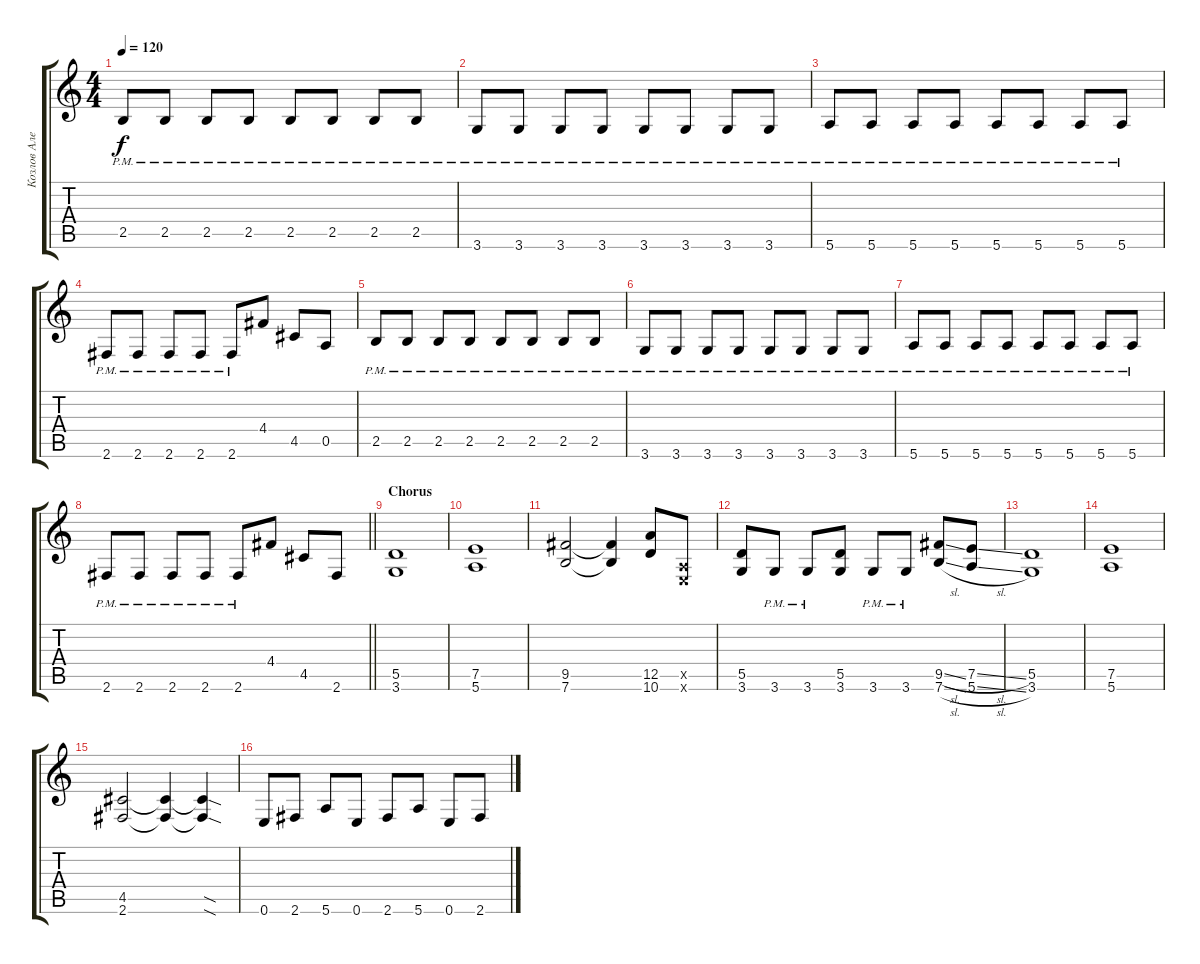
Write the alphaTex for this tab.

\track ("Козлов Александр  ( Ритм гитара )" "Козлов Але") {instrument distortionguitar}
\staff {score tabs}
\tuning (E4 B3 G3 D3 A2 E2) {hide}
\ts (4 4)
\tempo 120
\clef g2
\ks c
2.5{pm}.8{dy f} 2.5{pm}.8 2.5{pm}.8 2.5{pm}.8 2.5{pm}.8 2.5{pm}.8 2.5{pm}.8 2.5{pm}.8 |
3.6{pm}.8 3.6{pm}.8 3.6{pm}.8 3.6{pm}.8 3.6{pm}.8 3.6{pm}.8 3.6{pm}.8 3.6{pm}.8 |
5.6{pm}.8 5.6{pm}.8 5.6{pm}.8 5.6{pm}.8 5.6{pm}.8 5.6{pm}.8 5.6{pm}.8 5.6{pm}.8 |
2.6{pm}.8 2.6{pm}.8 2.6{pm}.8 2.6{pm}.8 2.6{pm}.8 4.4.8 4.5.8 0.5.8 |
2.5{pm}.8 2.5{pm}.8 2.5{pm}.8 2.5{pm}.8 2.5{pm}.8 2.5{pm}.8 2.5{pm}.8 2.5{pm}.8 |
3.6{pm}.8 3.6{pm}.8 3.6{pm}.8 3.6{pm}.8 3.6{pm}.8 3.6{pm}.8 3.6{pm}.8 3.6{pm}.8 |
5.6{pm}.8 5.6{pm}.8 5.6{pm}.8 5.6{pm}.8 5.6{pm}.8 5.6{pm}.8 5.6{pm}.8 5.6{pm}.8 |
\barLineRight lightlight
2.6{pm}.8 2.6{pm}.8 2.6{pm}.8 2.6{pm}.8 2.6{pm}.8 4.4.8 4.5.8 2.6.8 |
\section ("" "Chorus")
(5.5 3.6).1 |
(7.5 5.6).1 |
(9.5 7.6).2 (9.5{t} 7.6{t}).4 (12.5 10.6).8 (0.5{x} 0.6{x}).8 |
(5.5 3.6).8 3.6{pm}.8 3.6{pm}.8 (5.5 3.6).8 3.6{pm}.8 3.6{pm}.8 (9.5{sl} 7.6{sl}).8 (7.5{sl} 5.6{sl}).8 |
(5.5 3.6).1 |
(7.5 5.6).1 |
(4.5 2.6).2 (4.5{t} 2.6{t}).4 (4.5{sod t} 2.6{sod t}).4 |
0.6.8 2.6.8 5.6.8 0.6.8 2.6.8 5.6.8 0.6.8 2.6.8
